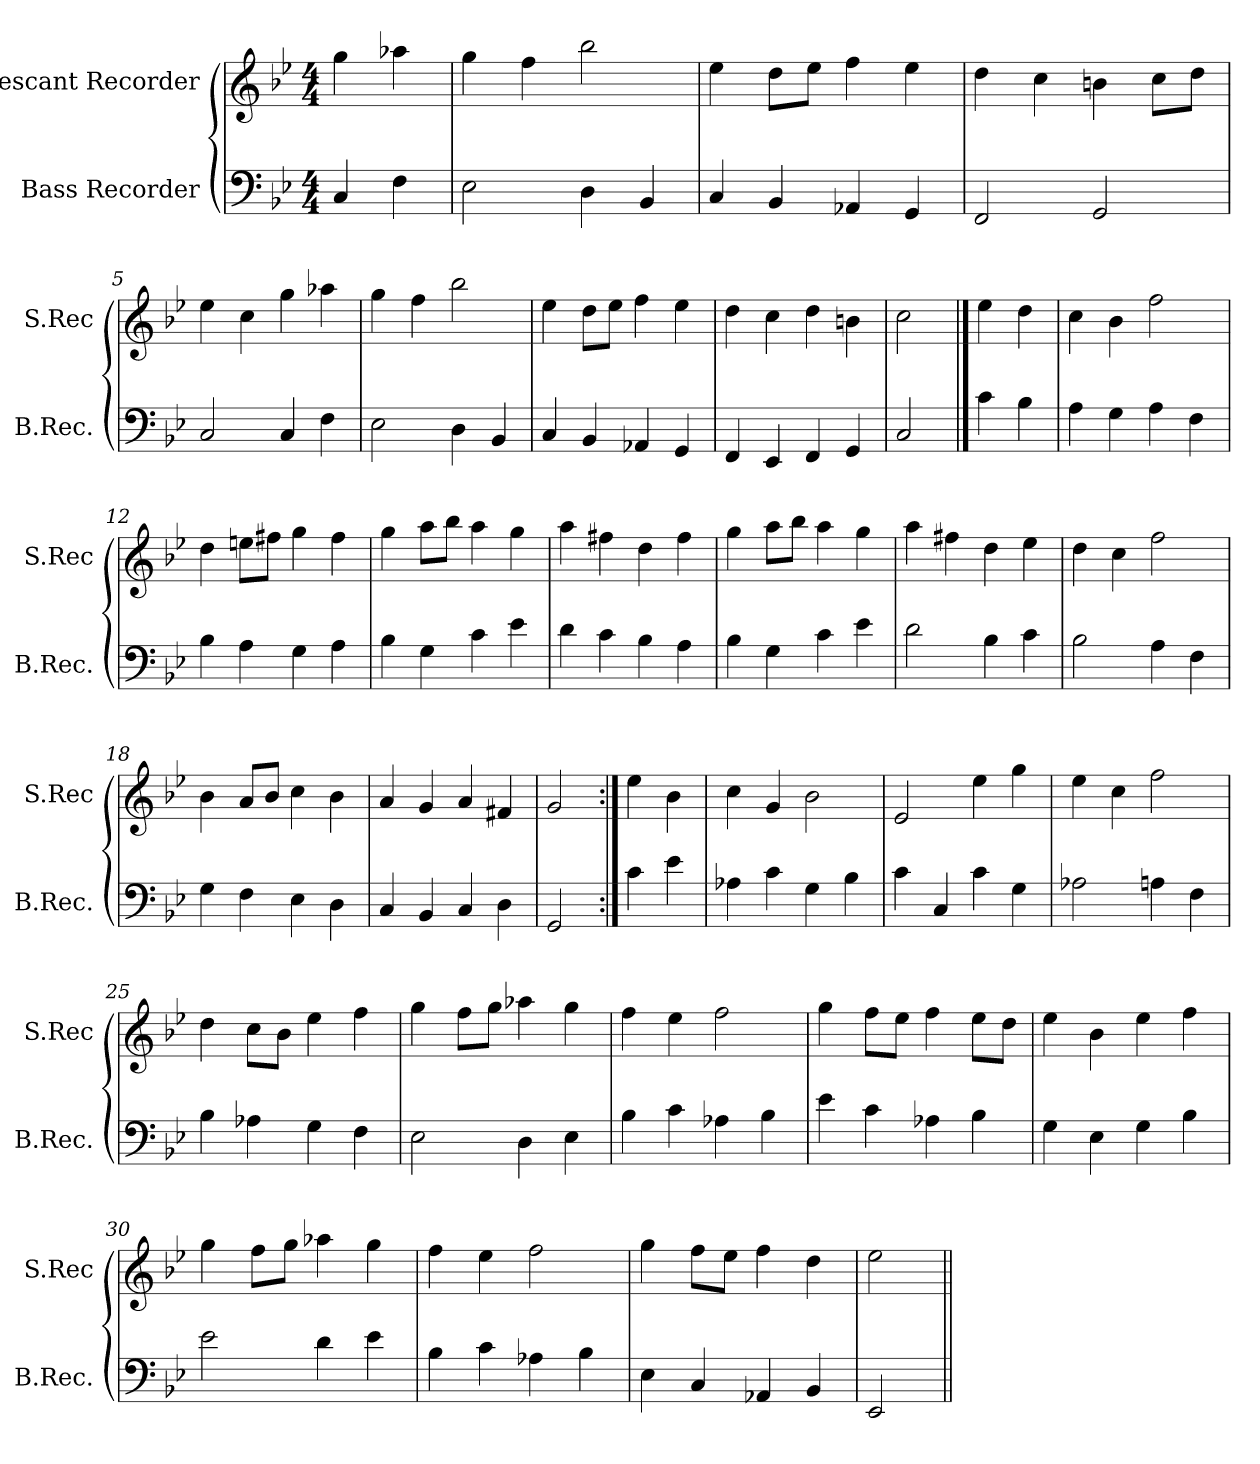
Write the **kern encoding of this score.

**kern	**kern
*part2	*part1
*staff2	*staff1
*I"Bass Recorder	*I"Descant Recorder
*I'B.Rec.	*I'S.Rec
*clefF4	*clefG2
*k[b-e-]	*k[b-e-]
*B-:	*B-:
*M4/4	*M4/4
*MM160	*MM160
=1	=1
4C/	4gg\
4F\	4aa-X\
=2	=2
2E-\	4gg\
.	4ff\
4D\	2bb-\
4BB-/	.
=3	=3
4C/	4ee-\
4BB-/	8dd\L
.	8ee-\J
4AA-X/	4ff\
4GG/	4ee-\
=4	=4
2FF/	4dd\
.	4cc\
2GG/	4bn\
.	8cc\L
.	8dd\J
=5	=5
2C/	4ee-\
.	4cc\
4C/	4gg\
4F\	4aa-X\
=6	=6
2E-\	4gg\
.	4ff\
4D\	2bb-\
4BB-/	.
=7	=7
4C/	4ee-\
4BB-/	8dd\L
.	8ee-\J
4AA-X/	4ff\
4GG/	4ee-\
!!LO:LB:g=z
=8	=8
4FF/	4dd\
4EE-/	4cc\
4FF/	4dd\
4GG/	4bn\
=9	=9
2C/	2cc\
!!LO:LB:g=z
==10	==10
4c\	4ee-\
4B-\	4dd\
=11	=11
4A\	4cc\
4G\	4b-\
4A\	2ff\
4F\	.
=12	=12
4B-\	4dd\
4A\	8een\L
.	8ff#X\J
4G\	4gg\
4A\	4ff#\
=13	=13
4B-\	4gg\
4G\	8aa\L
.	8bb-\J
4c\	4aa\
4e-\	4gg\
=14	=14
4d\	4aa\
4c\	4ff#X\
4B-\	4dd\
4A\	4ff#\
=15	=15
4B-\	4gg\
4G\	8aa\L
.	8bb-\J
4c\	4aa\
4e-\	4gg\
=16	=16
2d\	4aa\
.	4ff#X\
4B-\	4dd\
4c\	4ee-\
=17	=17
2B-\	4dd\
.	4cc\
4A\	2ff\
4F\	.
!!LO:LB:g=z
=18	=18
4G\	4b-\
4F\	8a/L
.	8b-/J
4E-\	4cc\
4D\	4b-\
!!LO:LB:g=z
=19	=19
4C/	4a/
4BB-/	4g/
4C/	4a/
4D\	4f#X/
=20	=20
2GG/	2g/
=21:|!	=21:|!
4c\	4ee-\
4e-\	4b-\
=22	=22
4A-X\	4cc\
4c\	4g/
4G\	2b-\
4B-\	.
=23	=23
4c\	2e-/
4C/	.
4c\	4ee-\
4G\	4gg\
=24	=24
2A-X\	4ee-\
.	4cc\
4An\	2ff\
4F\	.
=25	=25
4B-\	4dd\
4A-X\	8cc\L
.	8b-\J
4G\	4ee-\
4F\	4ff\
=26	=26
2E-\	4gg\
.	8ff\L
.	8gg\J
4D\	4aa-X\
4E-\	4gg\
=27	=27
4B-\	4ff\
4c\	4ee-\
4A-X\	2ff\
4B-\	.
!!LO:LB:g=z
=28	=28
4e-\	4gg\
4c\	8ff\L
.	8ee-\J
4A-X\	4ff\
4B-\	8ee-\L
.	8dd\J
=29	=29
4G\	4ee-\
4E-\	4b-\
4G\	4ee-\
4B-\	4ff\
=30	=30
2e-\	4gg\
.	8ff\L
.	8gg\J
4d\	4aa-X\
4e-\	4gg\
=31	=31
4B-\	4ff\
4c\	4ee-\
4A-X\	2ff\
4B-\	.
=32	=32
4E-\	4gg\
4C/	8ff\L
.	8ee-\J
4AA-X/	4ff\
4BB-/	4dd\
=33	=33
2EE-/	2ee-\
=||	=||
*-	*-
